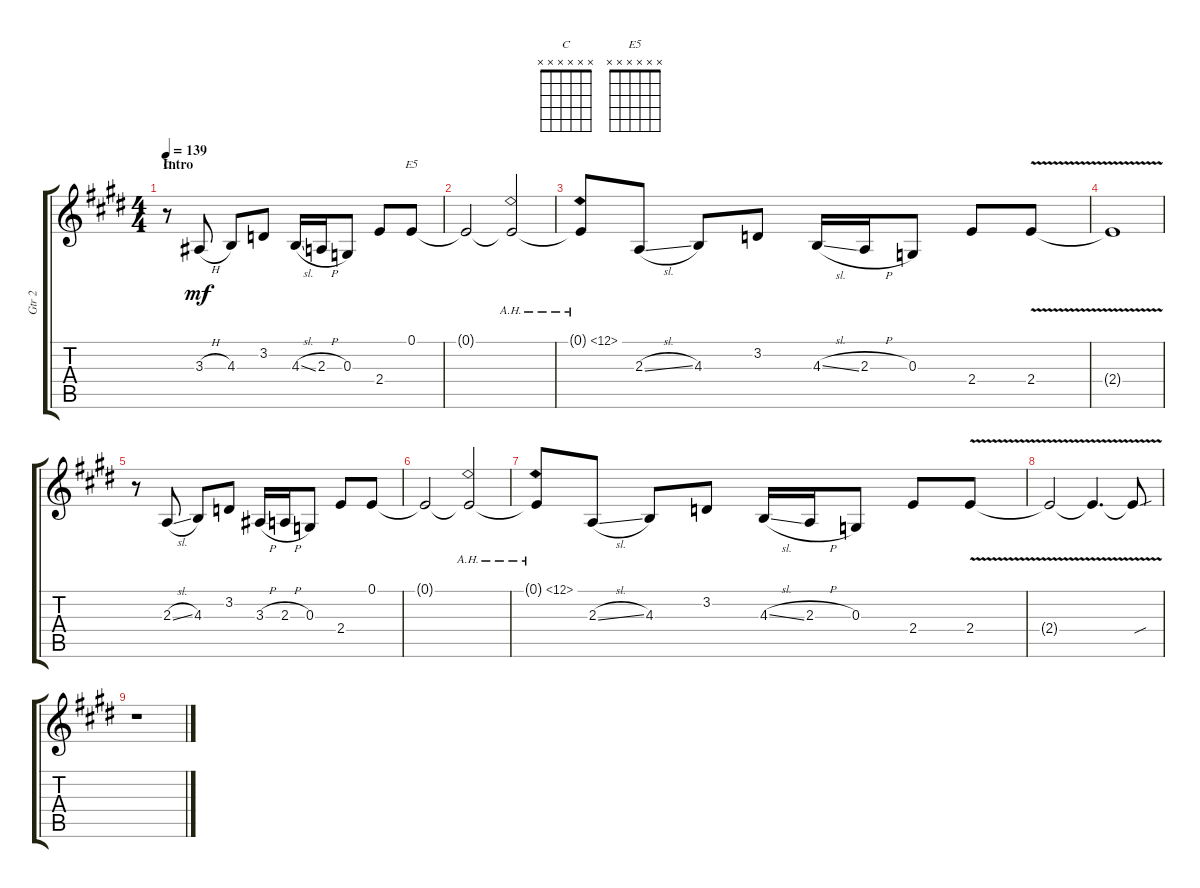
\track ("Gtr 2" "Gtr 2") {instrument acousticgrandpiano}
\staff {score tabs}
\tuning (E4 B3 G3 D4 A3 E3) {hide}
\chord ("C" x x x x x x)
\chord ("E5" x x x x x x)
\ts (4 4)
\section ("" "Intro")
\tempo 139
\clef g2
\ks e
r.8{ch "C" dy mf instrument acousticgrandpiano} 3.3{h}.8 4.3.8 3.2.8 4.3{sl}.16 2.3{h}.16 0.3.8 2.4.8 0.1.8{ch "E5"} |
0.1{t}.2 0.1{ah 12 t}.2 |
0.1{ah 12 t}.8 2.3{sl}.8 4.3.8 3.2.8 4.3{sl}.16 2.3{h}.16 0.3.8 2.4.8 2.4{v}.8 |
2.4{v t}.1 |
r.8 2.3{sl}.8 4.3.8 3.2.8 3.3{h}.16 2.3{h}.16 0.3.8 2.4.8 0.1.8 |
0.1{t}.2 0.1{ah 12 t}.2 |
0.1{ah 12 t}.8 2.3{sl}.8 4.3.8 3.2.8 4.3{sl}.16 2.3{h}.16 0.3.8 2.4.8 2.4{v}.8 |
2.4{v t}.2 2.4{v t}.4{d} 2.4{sou t}.8 |
r.1
